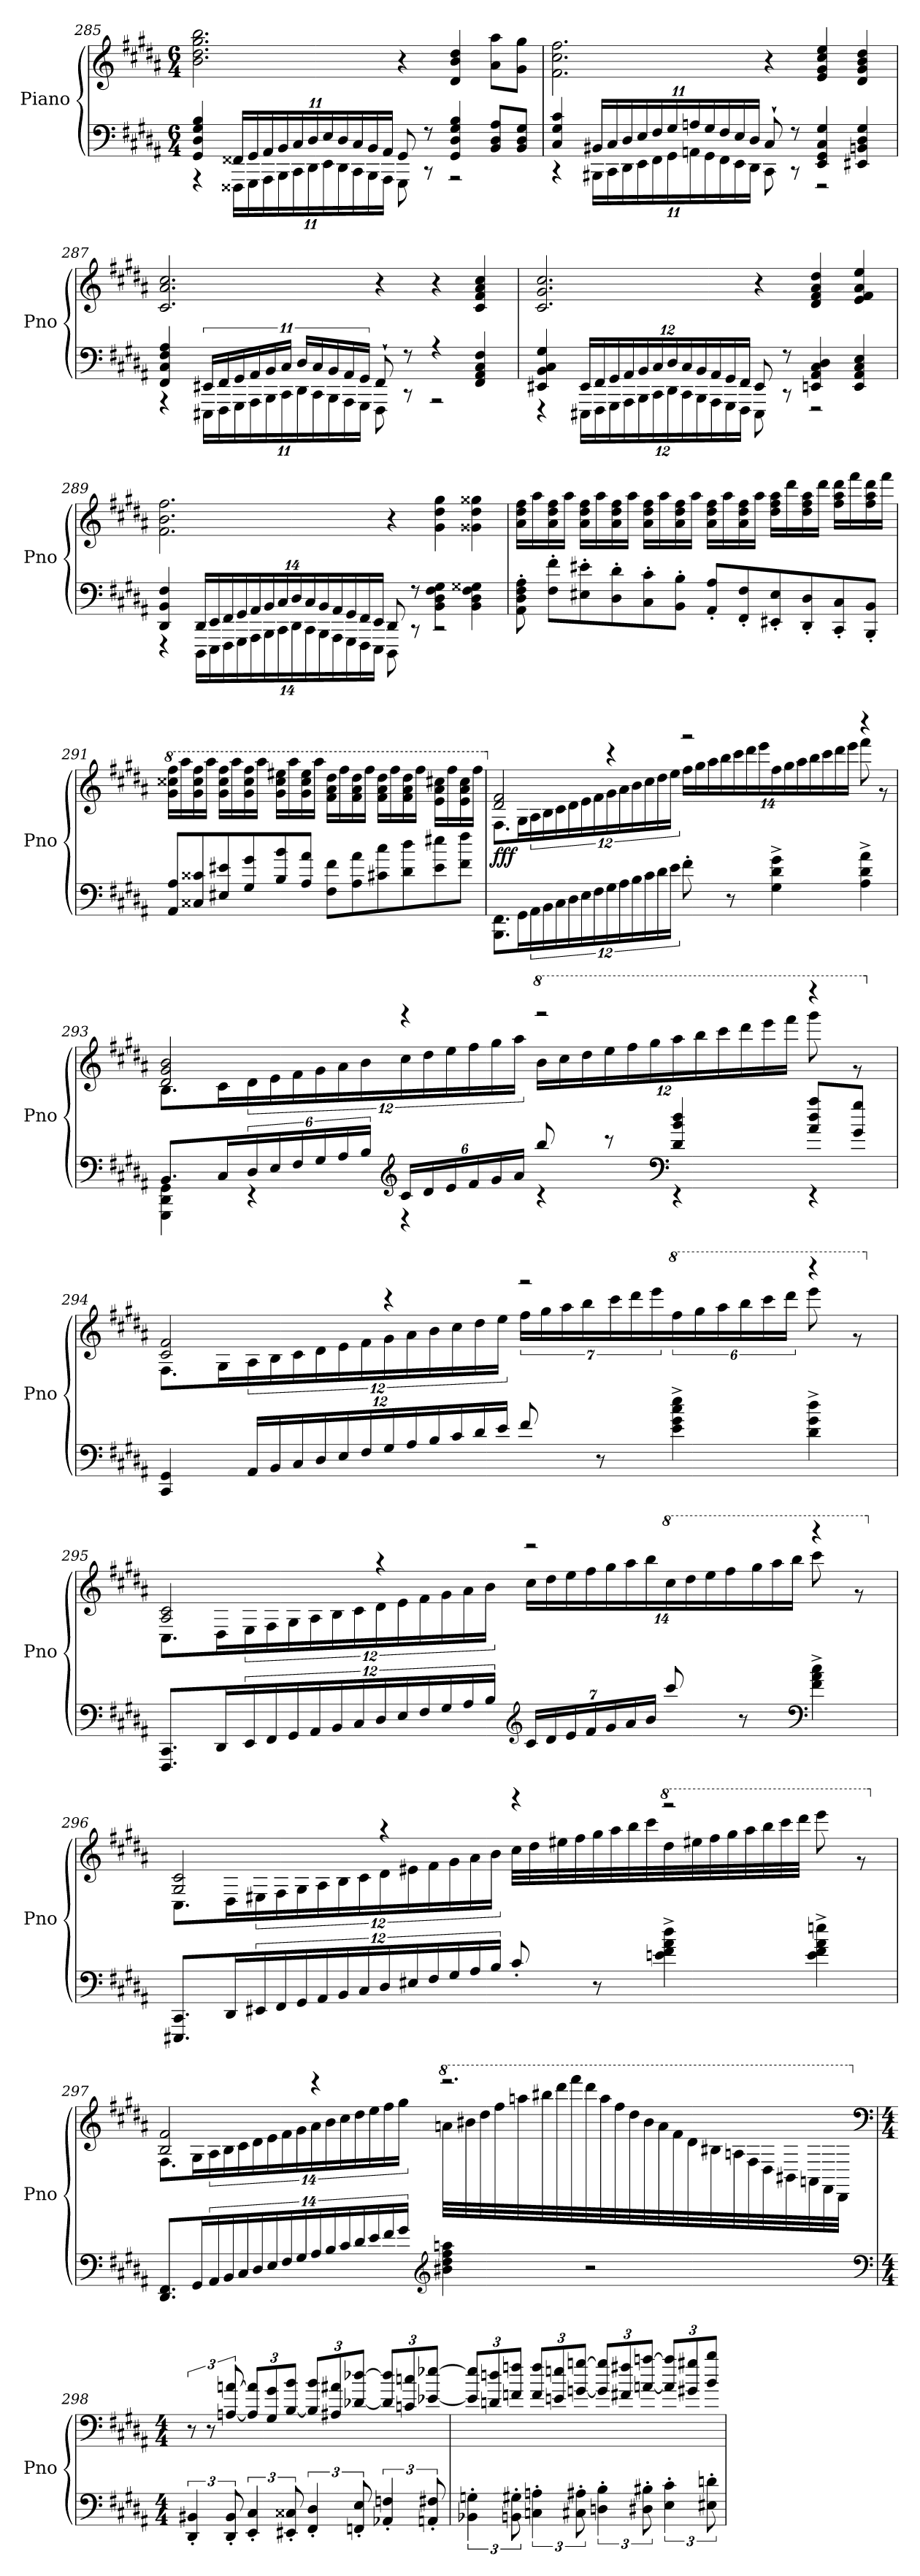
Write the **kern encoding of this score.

**kern	**kern	**dynam
*part1	*part1	*part1
*staff2	*staff1	*staff1/2
*I"Piano	*	*
*I'Pno	*	*
*clefF4	*clefG2	*
*k[f#c#g#d#a#]	*k[f#c#g#d#a#]	*
*M6/4	*M6/4	*
=285	=285	=285
*^	*	*
4GG#/ 4D#/ 4G#/ 4B/	4r	2.b\ 2.dd#\ 2.gg#\ 2.bb\	.
22FF##X/LL	22FFF##X\LL	.	.
22GG#/	22GGG#\	.	.
22AA#/	22AAA#\	.	.
22BB/	22BBB\	.	.
22C#/	22CC#\	.	.
22D#/	22DD#\	.	.
22E/	22EE\	.	.
22D#/	22DD#\	.	.
22C#/	22CC#\	.	.
22BB/	22BBB\	.	.
22AA#/JJ	22AAA#\JJ	.	.
8GG#/	8GGG#\	4r	.
8r	8r	.	.
4GG#/ 4D#/ 4G#/ 4B/	2r	4d#/ 4b/ 4dd#/	.
8BB/ 8D#/ 8A#/L	.	8a#\ 8aa#\L	.
8BB/ 8D#/ 8G#/J	.	8g#\ 8gg#\J	.
=286	=286	=286	=286
4C#/ 4G#/ 4c#/	4r	2.f#\ 2.cc#\ 2.ff#\	.
22BB#X/LL	22BBB#X\LL	.	.
22C#/	22CC#\	.	.
22D#/	22DD#\	.	.
22E/	22EE\	.	.
22F#/	22FF#\	.	.
22G#/	22GG#\	.	.
22An/	22AAn\	.	.
22G#/	22GG#\	.	.
22F#/	22FF#\	.	.
22E/	22EE\	.	.
22D#/JJ	22DD#\JJ	.	.
8C#`/	8CC#\	4r	.
8r	8r	.	.
4EE/ 4GG#/ 4C#/ 4G#/	2r	4e/ 4g#/ 4cc#/ 4ee/	.
4EE#X/ 4BBn/ 4D#/ 4G#/	.	4d#/ 4g#/ 4b/ 4dd#/	.
=287	=287	=287	=287
4FF#/ 4C#/ 4F#/ 4A#/	4r	2.c#/ 2.a#/ 2.cc#/	.
22EE#X/LL	22EEE#X\LL	.	.
22FF#/	22FFF#\	.	.
22GG#/	22GGG#\	.	.
22AA#/	22AAA#\	.	.
22BB/	22BBB\	.	.
22C#/JJ	22CC#\	.	.
22D#/LL	22DD#\	.	.
22C#/	22CC#\	.	.
22BB/	22BBB\	.	.
22AA#/	22AAA#\	.	.
22GG#/JJ	22GGG#\JJ	.	.
8FF#`/	8FFF#\	4r	.
8r	8r	.	.
4r	2r	4r	.
4FF#/ 4AA#/ 4C#/ 4F#/	.	4c#/ 4f#/ 4a#/ 4cc#/	.
=288	=288	=288	=288
4EE#X/ 4BB/ 4C#/ 4G#/	4r	2.c#/ 2.g#/ 2.cc#/	.
24EE#/LL	24EEE#X\LL	.	.
24FF#/	24FFF#\	.	.
24GG#/	24GGG#\	.	.
24AA#/	24AAA#\	.	.
24BB/	24BBB\	.	.
24C#/	24CC#\	.	.
24D#/	24DD#\	.	.
24C#/	24CC#\	.	.
24BB/	24BBB\	.	.
24AA#/	24AAA#\	.	.
24GG#/	24GGG#\	.	.
24FF#/JJ	24FFF#\JJ	.	.
8EE#/	8EEE#\	4r	.
8r	8r	.	.
4EEn/ 4AA#/ 4C#/ 4D#/	2r	4d#/ 4f#/ 4a#/ 4dd#/	.
4EE/ 4AA#/ 4C#/ 4E/	.	4e/ 4f#/ 4a#/ 4ee/	.
=289	=289	=289	=289
4DD#/ 4BB/ 4F#/	4r	2.f#\ 2.b\ 2.ff#\	.
28DD#/LL	28DDD#\LL	.	.
28EE/	28EEE\	.	.
28FF#/	28FFF#\	.	.
28GG#/	28GGG#\	.	.
28AA#/	28AAA#\	.	.
28BB/	28BBB\	.	.
28C#/	28CC#\	.	.
28D#/	28DD#\	.	.
28C#/	28CC#\	.	.
28BB/	28BBB\	.	.
28AA#/	28AAA#\	.	.
28GG#/	28GGG#\	.	.
28FF#/	28FFF#\	.	.
28EE/JJ	28EEE\JJ	.	.
8DD#/	8DDD#\	4r	.
8r	8r	.	.
4BB\ 4D#\ 4F#\ 4G#\	2r	4g#\ 4dd#\ 4gg#\	.
4BB\ 4D#\ 4F#\ 4G##X\	.	4g##X\ 4dd#\ 4gg##X\	.
*v	*v	*	*
=290	=290	=290
8AA#'\ 8D#'\ 8F#'\ 8A#'\	16a#\ 16dd#\ 16ff#\LL	.
.	16aa#\	.
8F#'\ 8f#'\L	16a#\ 16dd#\ 16ff#\	.
.	16aa#\JJ	.
8E#X'\ 8e#X'\	16a#\ 16dd#\ 16ff#\LL	.
.	16aa#\	.
8D#'\ 8d#'\	16a#\ 16dd#\ 16ff#\	.
.	16aa#\JJ	.
8C#'\ 8c#'\	16a#\ 16dd#\ 16ff#\LL	.
.	16aa#\	.
8BB'\ 8B'\J	16a#\ 16dd#\ 16ff#\	.
.	16aa#\JJ	.
8AA#'/ 8A#'/L	16a#\ 16dd#\ 16ff#\LL	.
.	16aa#\	.
8FF#'/ 8F#'/	16a#\ 16dd#\ 16ff#\	.
.	16aa#\JJ	.
8EE#X'/ 8E#'/	16dd#\ 16ff#\ 16aa#\LL	.
.	16ddd#\	.
8DD#'/ 8D#'/	16dd#\ 16ff#\ 16aa#\	.
.	16ddd#\JJ	.
8CC#'/ 8C#'/	16ff#\ 16aa#\ 16ddd#\LL	.
.	16fff#\	.
8BBB'/ 8BB'/J	16ff#\ 16aa#\ 16ddd#\	.
.	16fff#\JJ	.
=291	=291	=291
*	*8va	*
8AA#/ 8A#/L	16gg#\ 16ccc##X\ 16fff#\LL	.
.	16aaa#\	.
8C##X/ 8c##X/	16gg#\ 16ccc##\ 16fff#\	.
.	16aaa#\JJ	.
8E#X/ 8e#X/	16gg#\ 16ccc##\ 16fff#\LL	.
.	16aaa#\	.
8G#/ 8g#/	16gg#\ 16ccc##\ 16fff#\	.
.	16aaa#\JJ	.
8B/ 8b/	16gg#\ 16ccc##\ 16eee#X\LL	.
.	16aaa#\	.
8A#/ 8a#/J	16gg#\ 16ccc##\ 16eee#\	.
.	16aaa#\JJ	.
8F#\ 8f#\L	16ff#\ 16aa#\ 16ddd#\LL	.
.	16fff#\	.
8A#\ 8a#\	16ff#\ 16aa#\ 16ddd#\	.
.	16fff#\JJ	.
8c#X\ 8cc#\	16ff#\ 16aa#\ 16ddd#\LL	.
.	16fff#\	.
8d#\ 8dd#\	16ff#\ 16aa#\ 16ddd#\	.
.	16fff#\JJ	.
8e#\ 8ee#X\	16ee\ 16aa#\ 16ccc#X\LL	.
.	16fff#\	.
8f#\ 8ff#\J	16ee\ 16aa#\ 16ccc#\	.
.	16fff#\JJ	.
=292	=292	=292
*	*X8va	*
*	*^	*
8.BBB\ 8.FF#\L	2d#/ 2f#/	8.F#\L	fff
16GG#\L	.	16G#\L	.
24AA#\	.	24A#\	.
24BB\	.	24B\	.
24C#\	.	24c#\	.
24D#\	.	24d#\	.
24E\	.	24e\	.
24F#\	.	24f#\	.
24G#\	4r	24g#\	.
24A#\	.	24a#\	.
24B\	.	24b\	.
24c#\	.	24cc#\	.
24d#\	.	24dd#\	.
24e\JJ	.	24ee\JJ	.
8f#'\	2r	28ff#\LL	.
.	.	28gg#\	.
.	.	28aa#\	.
.	.	28bb\	.
8r	.	.	.
.	.	28ccc#\	.
.	.	28ddd#\	.
.	.	28eee\	.
4G#^\ 4d#^\ 4g#^\	.	28ff#\	.
.	.	28gg#\	.
.	.	28aa#\	.
.	.	28bb\	.
.	.	28ccc#\	.
.	.	28ddd#\	.
.	.	28eee\JJ	.
4A#^\ 4d#^\ 4a#^\	4r	8fff#\	.
.	.	8r	.
=293	=293	=293	=293
*^	*	*	*
8.BB/L	4GGG#\ 4DD#\ 4GG#\	2d#/ 2g#/ 2b/	8.B\L	.
16C#/L	.	.	16c#\L	.
24D#/	4r	.	24d#\	.
24E/	.	.	24e\	.
24F#/	.	.	24f#\	.
24G#/	.	.	24g#\	.
24A#/	.	.	24a#\	.
24B/JJ	.	.	24b\	.
*clefG2	*	*	*	*
24c#/LL	4r	4r	24cc#\	.
24d#/	.	.	24dd#\	.
24e/	.	.	24ee\	.
24f#/	.	.	24ff#\	.
24g#/	.	.	24gg#\	.
24a#/JJ	.	.	24aa#\JJ	.
*	*	*8va	*	*
8bb/	4r	2r	24bb\LL	.
.	.	.	24ccc#\	.
.	.	.	24ddd#\	.
8r	.	.	24eee\	.
.	.	.	24fff#\	.
.	.	.	24ggg#\	.
*clefF4	*	*	*	*
4d#/ 4b/ 4dd#/	4r	.	24aaa#\	.
.	.	.	24bbb\	.
.	.	.	24cccc#\	.
.	.	.	24dddd#\	.
.	.	.	24eeee\	.
.	.	.	24ffff#\JJ	.
8a#/ 8dd#/ 8aa#/L	4r	4r	8gggg#\	.
8g#/ 8gg#/J	.	.	8r	.
*v	*v	*	*	*
=294	=294	=294	=294
*	*X8va	*	*
4CC#/ 4GG#/	2c#/ 2f#/	8.F#\L	.
.	.	16G#\L	.
24AA#/LL	.	24A#\	.
24BB/	.	24B\	.
24C#/	.	24c#\	.
24D#/	.	24d#\	.
24E/	.	24e\	.
24F#/	.	24f#\	.
24G#/	4r	24g#\	.
24A#/	.	24a#\	.
24B/	.	24b\	.
24c#/	.	24cc#\	.
24d#/	.	24dd#\	.
24e/JJ	.	24ee\JJ	.
8f#/	2r	28ff#\LL	.
.	.	28gg#\	.
.	.	28aa#\	.
.	.	28bb\	.
8r	.	.	.
.	.	28ccc#\	.
.	.	28ddd#\	.
.	.	28eee\	.
*	*8va	*	*
4e^\ 4g#^\ 4cc#^\ 4ee^\	.	24fff#\	.
.	.	24ggg#\	.
.	.	24aaa#\	.
.	.	24bbb\	.
.	.	24cccc#\	.
.	.	24dddd#\JJ	.
4d#^\ 4g#^\ 4dd#^\	4r	8eeee\	.
.	.	8r	.
=295	=295	=295	=295
*	*X8va	*	*
8.FFF#/ 8.CC#/L	2A#/ 2c#/	8.C#\L	.
16DD#/L	.	16D#\L	.
24EE/	.	24E\	.
24FF#/	.	24F#\	.
24GG#/	.	24G#\	.
24AA#/	.	24A#\	.
24BB/	.	24B\	.
24C#/	.	24c#\	.
24D#/	4r	24d#\	.
24E/	.	24e\	.
24F#/	.	24f#\	.
24G#/	.	24g#\	.
24A#/	.	24a#\	.
24B/JJ	.	24b\JJ	.
*clefG2	*	*	*
28c#/LL	2r	28cc#\LL	.
28d#/	.	28dd#\	.
28e/	.	28ee\	.
28f#/	.	28ff#\	.
28g#/	.	28gg#\	.
28a#/	.	28aa#\	.
28b/JJ	.	28bb\	.
*	*8va	*	*
8ccc#/	.	28ccc#\	.
.	.	28ddd#\	.
.	.	28eee\	.
.	.	28fff#\	.
8r	.	.	.
.	.	28ggg#\	.
.	.	28aaa#\	.
.	.	28bbb\JJ	.
*clefF4	*	*	*
4f#^\ 4a#^\ 4cc#^\	4r	8cccc#\	.
.	.	8r	.
=296	=296	=296	=296
*	*X8va	*	*
8.EEE#X/ 8.CC#/L	2G#/ 2c#/	8.C#\L	.
16DD#/L	.	16D#\L	.
24EE#X/	.	24E#X\	.
24FF#/	.	24F#\	.
24GG#/	.	24G#\	.
24AA#/	.	24A#\	.
24BB/	.	24B\	.
24C#/	.	24c#\	.
24D#/	4r	24d#\	.
24E#X/	.	24e#X\	.
24F#/	.	24f#\	.
24G#/	.	24g#\	.
24A#/	.	24a#\	.
24B/JJ	.	24b\JJ	.
8c#'/	4r	32cc#\LLL	.
.	.	32dd#\	.
.	.	32ee#X\	.
.	.	32ff#\	.
8r	.	32gg#\	.
.	.	32aa#\	.
.	.	32bb\	.
.	.	32ccc#\	.
*	*8va	*	*
4en^\ 4f#^\ 4a#^\ 4dd#^\	2r	32ddd#\	.
.	.	32eee#X\	.
.	.	32fff#\	.
.	.	32ggg#\	.
.	.	32aaa#\	.
.	.	32bbb\	.
.	.	32cccc#\	.
.	.	32dddd#\JJJ	.
4e^\ 4f#^\ 4a#^\ 4een^\	.	8eeee\	.
.	.	8r	.
=297	=297	=297	=297
*	*X8va	*	*
8.DD#/ 8.FF#/L	2B/ 2f#/	8.F#\L	.
16GG#/L	.	16G#\L	.
28AA#/	.	28A#\	.
28BB/	.	28B\	.
28C#/	.	28c#\	.
28D#/	.	28d#\	.
28E/	.	28e\	.
28F#/	.	28f#\	.
28G#/	.	28g#\	.
28A#/	4r	28a#\	.
28B/	.	28b\	.
28c#/	.	28cc#\	.
28d#/	.	28dd#\	.
28e/	.	28ee\	.
28f#/	.	28ff#\	.
28g#/JJ	.	28gg#\JJ	.
*clefG2	*	*	*
*	*8va	*	*
4b#X\ 4dd#\ 4ff#\ 4aan\	2.r	32aan\LLL	.
.	.	32bb#X\	.
.	.	32ddd#\	.
.	.	32fff#\	.
.	.	32aaan\	.
.	.	32bbb#X\	.
.	.	32dddd#\	.
.	.	32ffff#\	.
2r	.	32dddd#\	.
.	.	32aaa\	.
.	.	32fff#\	.
.	.	32ddd#\	.
.	.	32bb#\	.
.	.	32aa\	.
.	.	32ff#\	.
.	.	32dd#\	.
.	.	32b#X\	.
.	.	32an\	.
.	.	32f#\	.
.	.	32d#\	.
.	.	32B#X\	.
.	.	32An\	.
.	.	32F#\	.
.	.	32D#\JJJ	.
*	*v	*v	*
*clefF4	*clefF4	*
=298	=298	=298
*M4/4	*M4/4	*
*	*X8va	*
6DD#'/ 6BB#X'/	12r	.
.	12r	.
12DD#'/ 12BB#'/	[12An/ [12an/	.
6EE'/ 6C#'/	12A]/ 12a]/L	.
.	12G#/ 12g#/	.
12EE#X'/ 12C##X'/	[12B/ 12b/J	.
6FF#'/ 6D#'/	12B]/ 12b/L	.
.	12A#X/ 12a#X/	.
12FFn'/ 12E'/	[12d-X/ [12dd-X/J	.
6AA-X'/ 6Fn'/	12d-]/ 12dd-]/L	.
.	12cn/ 12ccn/	.
12AAn'/ 12F#X'/	[12e-X/ [12ee-X/J	.
=299	=299	=299
6BB-X'\ 6Gn'\	12e-]/ 12ee-]/L	.
.	12dn/ 12ddn/	.
12BBn'\ 12G#X'\	12fn/ 12ffn/J	.
6Cn'\ 6An'\	12f/ 12ff/L	.
.	12en/ 12een/	.
12C#X'\ 12A#X'\	[12gn/ [12ggn/J	.
6Dn'\ 6B'\	12g]/ 12gg]/L	.
.	12f#X/ 12ff#X/	.
12D#X'\ 12B#X'\	[12an/ [12aan/J	.
6E'\ 6c#'\	12a]/ 12aa]/L	.
.	12g#X/ 12gg#X/	.
12E#X'\ 12dn'\	12b/ 12bb/J	.
=	=	=
*-	*-	*-
